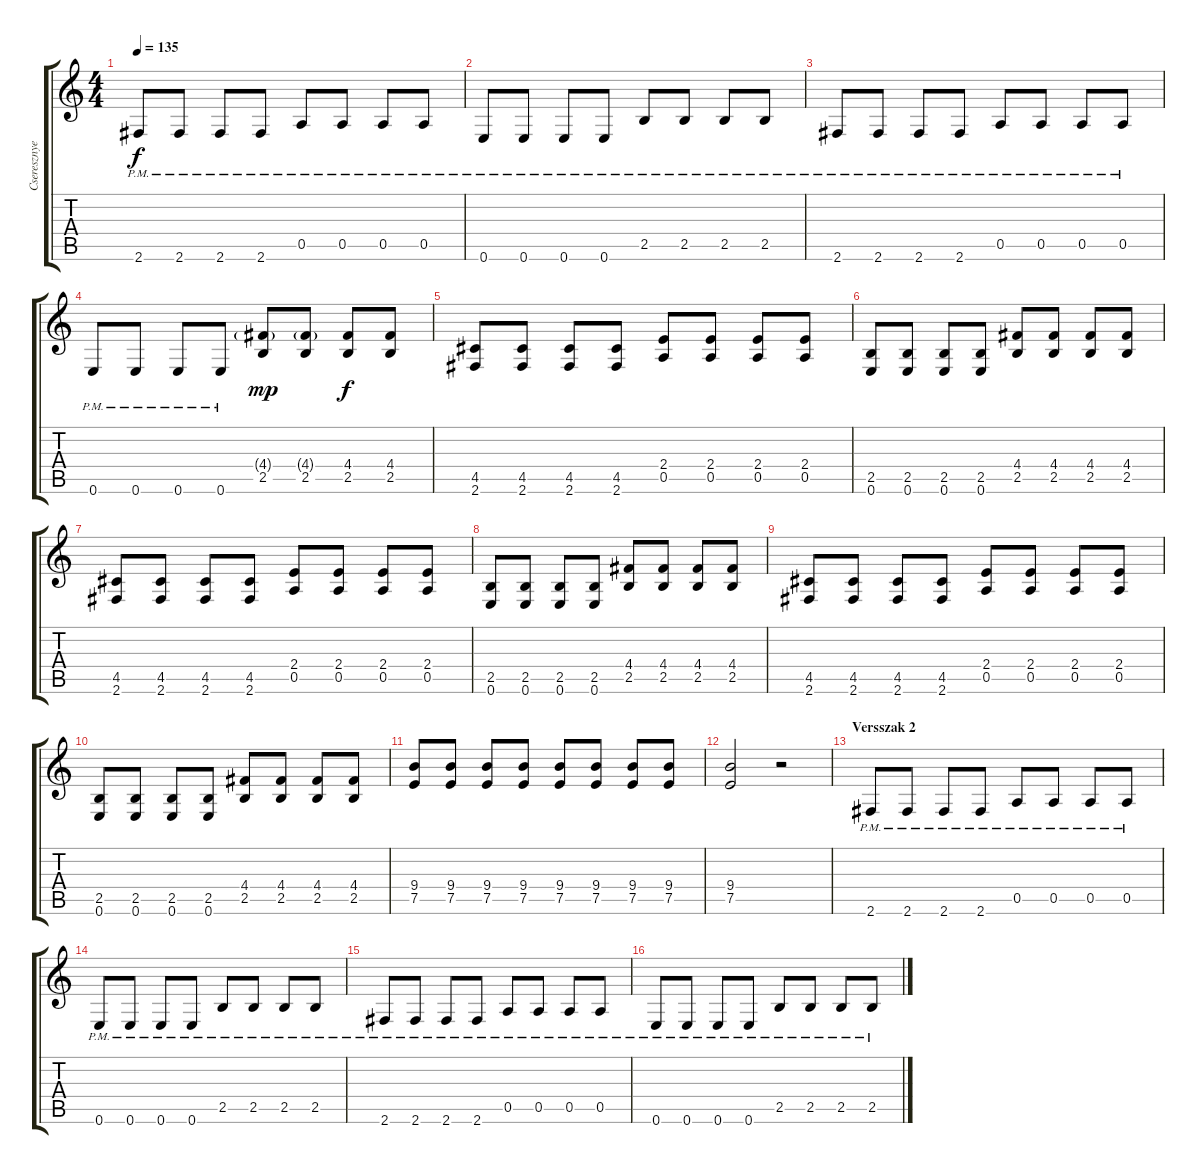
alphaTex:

\track ("Cseresznye" "Cseresznye") {instrument distortionguitar}
\staff {score tabs}
\tuning (E4 B3 G3 D3 A2 E2) {hide}
\ts (4 4)
\tempo 135
\clef g2
\ks c
2.6{pm}.8{dy f} 2.6{pm}.8 2.6{pm}.8 2.6{pm}.8 0.5{pm}.8 0.5{pm}.8 0.5{pm}.8 0.5{pm}.8 |
0.6{pm}.8 0.6{pm}.8 0.6{pm}.8 0.6{pm}.8 2.5{pm}.8 2.5{pm}.8 2.5{pm}.8 2.5{pm}.8 |
2.6{pm}.8 2.6{pm}.8 2.6{pm}.8 2.6{pm}.8 0.5{pm}.8 0.5{pm}.8 0.5{pm}.8 0.5{pm}.8 |
0.6{pm}.8 0.6{pm}.8 0.6{pm}.8 0.6{pm}.8 (4.4{g} 2.5).8{dy mp} (4.4{g} 2.5).8 (4.4 2.5).8{dy f} (4.4 2.5).8 |
(4.5 2.6).8 (4.5 2.6).8 (4.5 2.6).8 (4.5 2.6).8 (2.4 0.5).8 (2.4 0.5).8 (2.4 0.5).8 (2.4 0.5).8 |
(2.5 0.6).8 (2.5 0.6).8 (2.5 0.6).8 (2.5 0.6).8 (4.4 2.5).8 (4.4 2.5).8 (4.4 2.5).8 (4.4 2.5).8 |
(4.5 2.6).8 (4.5 2.6).8 (4.5 2.6).8 (4.5 2.6).8 (2.4 0.5).8 (2.4 0.5).8 (2.4 0.5).8 (2.4 0.5).8 |
(2.5 0.6).8 (2.5 0.6).8 (2.5 0.6).8 (2.5 0.6).8 (4.4 2.5).8 (4.4 2.5).8 (4.4 2.5).8 (4.4 2.5).8 |
(4.5 2.6).8 (4.5 2.6).8 (4.5 2.6).8 (4.5 2.6).8 (2.4 0.5).8 (2.4 0.5).8 (2.4 0.5).8 (2.4 0.5).8 |
(2.5 0.6).8 (2.5 0.6).8 (2.5 0.6).8 (2.5 0.6).8 (4.4 2.5).8 (4.4 2.5).8 (4.4 2.5).8 (4.4 2.5).8 |
(9.4 7.5).8 (9.4 7.5).8 (9.4 7.5).8 (9.4 7.5).8 (9.4 7.5).8 (9.4 7.5).8 (9.4 7.5).8 (9.4 7.5).8 |
(9.4 7.5).2 r.2 |
\section ("" "Versszak 2")
2.6{pm}.8 2.6{pm}.8 2.6{pm}.8 2.6{pm}.8 0.5{pm}.8 0.5{pm}.8 0.5{pm}.8 0.5{pm}.8 |
0.6{pm}.8 0.6{pm}.8 0.6{pm}.8 0.6{pm}.8 2.5{pm}.8 2.5{pm}.8 2.5{pm}.8 2.5{pm}.8 |
2.6{pm}.8 2.6{pm}.8 2.6{pm}.8 2.6{pm}.8 0.5{pm}.8 0.5{pm}.8 0.5{pm}.8 0.5{pm}.8 |
0.6{pm}.8 0.6{pm}.8 0.6{pm}.8 0.6{pm}.8 2.5{pm}.8 2.5{pm}.8 2.5{pm}.8 2.5{pm}.8
